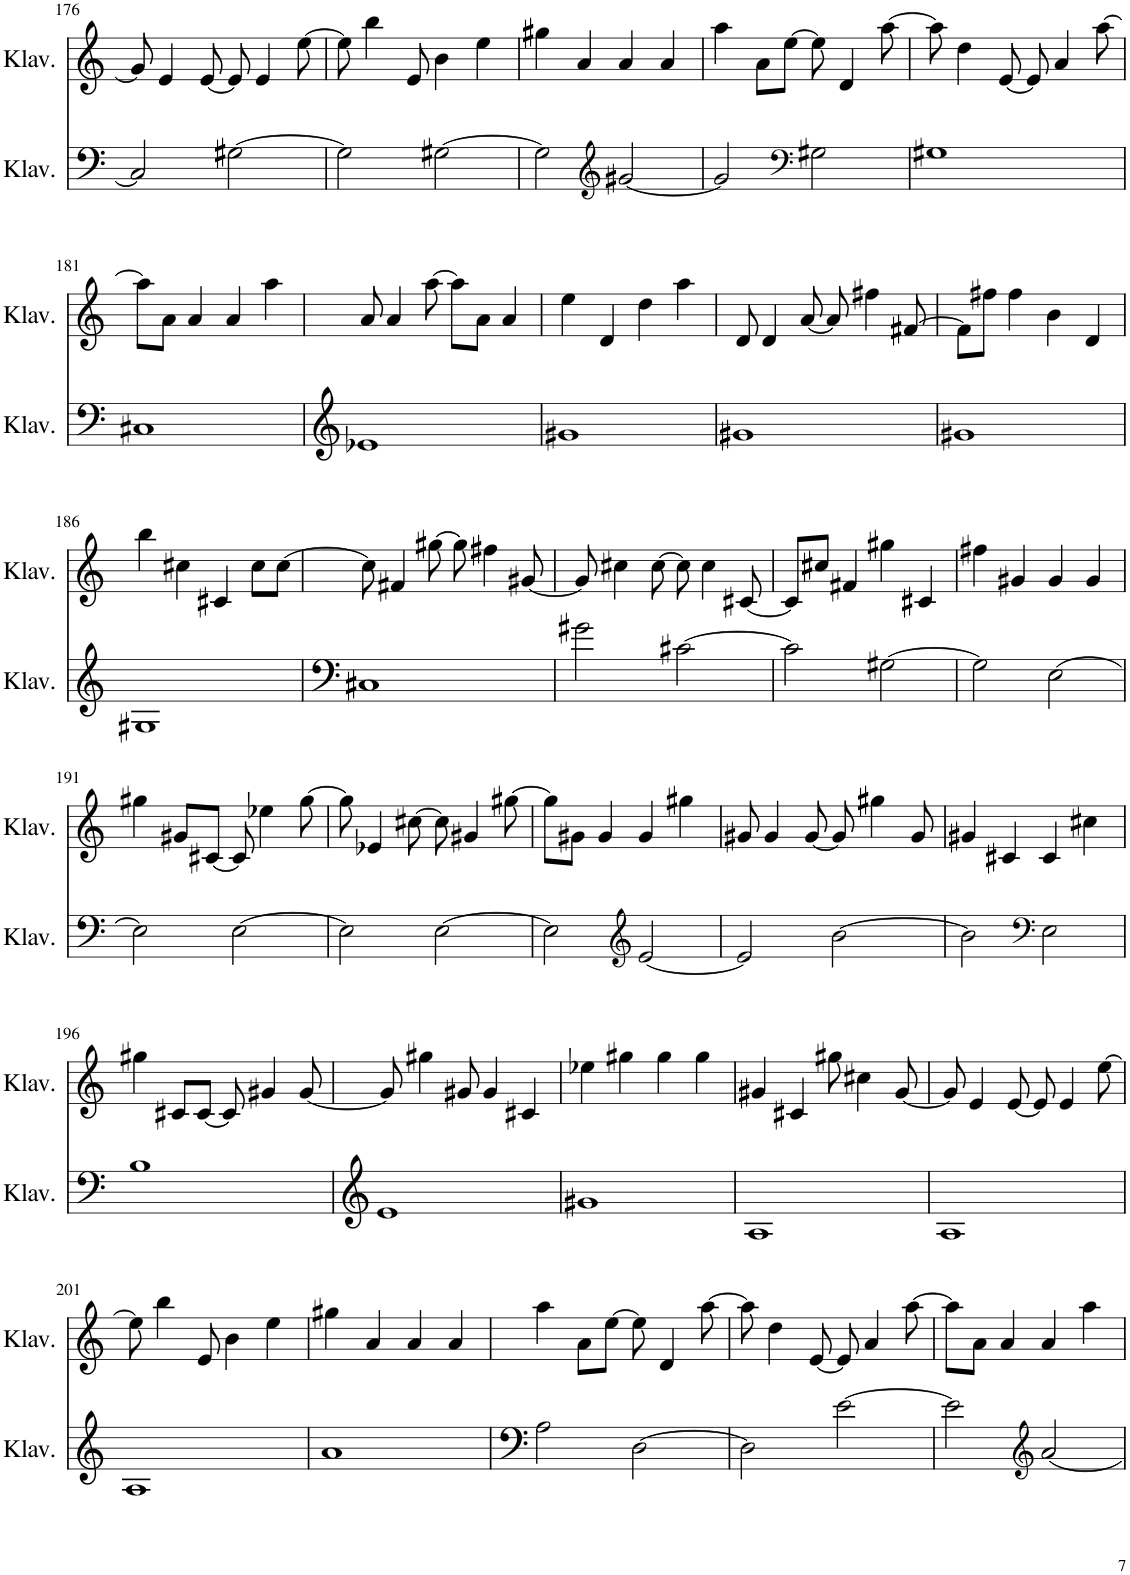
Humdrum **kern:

**kern	**kern
*part2	*part1
*staff2	*staff1
*I"Klavier	*I"Klavier
*I'Klav.	*I'Klav.
!!LO:PB:g=z
*clefF4	*clefG2
*k[]	*k[]
*M4/4	*M4/4
=176	=176
2C#/]	8g#/]
.	4e/
.	[8e/
[2G#X\	8e/]
.	4e/
.	[8ee\
=177	=177
2G#\]	8ee\]
.	4bb\
.	8e/
[2G#X\	4b\
.	4ee\
=178	=178
2G#\]	4gg#X\
.	4a/
*clefG2	*
[2g#X/	4a/
.	4a/
=179	=179
2g#/]	4aa\
.	8a\L
.	[8ee\J
*clefF4	*
2G#X\	8ee\]
.	4d/
.	[8aa\
=180	=180
1G#X	8aa\]
.	4dd\
.	[8e/
.	8e/]
.	4a/
.	[8aa\
!!LO:LB:g=z
=181	=181
1C#X	8aa\L]
.	8a\J
.	4a/
.	4a/
.	4aa\
=182	=182
1e-X	8a/
.	4a/
.	[8aa\
.	8aa\L]
.	8a\J
.	4a/
=183	=183
1g#X	4ee\
.	4d/
.	4dd\
.	4aa\
=184	=184
1g#X	8d/
.	4d/
.	[8a/
.	8a/]
.	4ff#X\
.	[8f#X/
=185	=185
1g#X	8f#\L]
.	8ff#X\J
.	4ff#\
.	4b\
.	4d/
!!LO:LB:g=z
=186	=186
1G#X	4bb\
.	4cc#X\
.	4c#X/
.	8cc#\L
.	[8cc#\J
=187	=187
1C#X	8cc#\]
.	4f#X/
.	[8gg#X\
.	8gg#\]
.	4ff#X\
.	[8g#X/
=188	=188
2g#X\	8g#/]
.	4cc#X\
.	[8cc#\
[2c#X\	8cc#\]
.	4cc#\
.	[8c#X/
=189	=189
2c#\]	8c#/L]
.	8cc#X/J
.	4f#X/
[2G#X\	4gg#X\
.	4c#X/
=190	=190
2G#\]	4ff#X\
.	4g#X/
[2E\	4g#/
.	4g#/
!!LO:LB:g=z
=191	=191
2E\]	4gg#X\
.	8g#X/L
.	[8c#X/J
[2E\	8c#/]
.	4ee-X\
.	[8gg#\
=192	=192
2E\]	8gg#\]
.	4e-X/
.	[8cc#X\
[2E\	8cc#\]
.	4g#X/
.	[8gg#X\
=193	=193
2E\]	8gg#\L]
.	8g#X\J
.	4g#/
*clefG2	*
[2e/	4g#/
.	4gg#X\
=194	=194
2e/]	8g#X/
.	4g#/
.	[8g#/
[2b\	8g#/]
.	4gg#X\
.	8g#/
=195	=195
2b\]	4g#X/
.	4c#X/
*clefF4	*
2E\	4c#/
.	4cc#X\
!!LO:LB:g=z
=196	=196
1B	4gg#X\
.	8c#X/L
.	[8c#/J
.	8c#/]
.	4g#X/
.	[8g#/
=197	=197
1e	8g#/]
.	4gg#X\
.	8g#X/
.	4g#/
.	4c#X/
=198	=198
1g#X	4ee-X\
.	4gg#X\
.	4gg#\
.	4gg#\
=199	=199
1A	4g#X/
.	4c#X/
.	8gg#X\
.	4cc#X\
.	[8g#/
=200	=200
1A	8g#/]
.	4e/
.	[8e/
.	8e/]
.	4e/
.	[8ee\
!!LO:LB:g=z
=201	=201
1A	8ee\]
.	4bb\
.	8e/
.	4b\
.	4ee\
=202	=202
1a	4gg#X\
.	4a/
.	4a/
.	4a/
=203	=203
2A\	4aa\
.	8a\L
.	[8ee\J
[2D\	8ee\]
.	4d/
.	[8aa\
=204	=204
2D\]	8aa\]
.	4dd\
.	[8e/
[2e\	8e/]
.	4a/
.	[8aa\
=205	=205
2e\]	8aa\L]
.	8a\J
.	4a/
*clefG2	*
[2a/	4a/
.	4aa\
=	=
*-	*-
